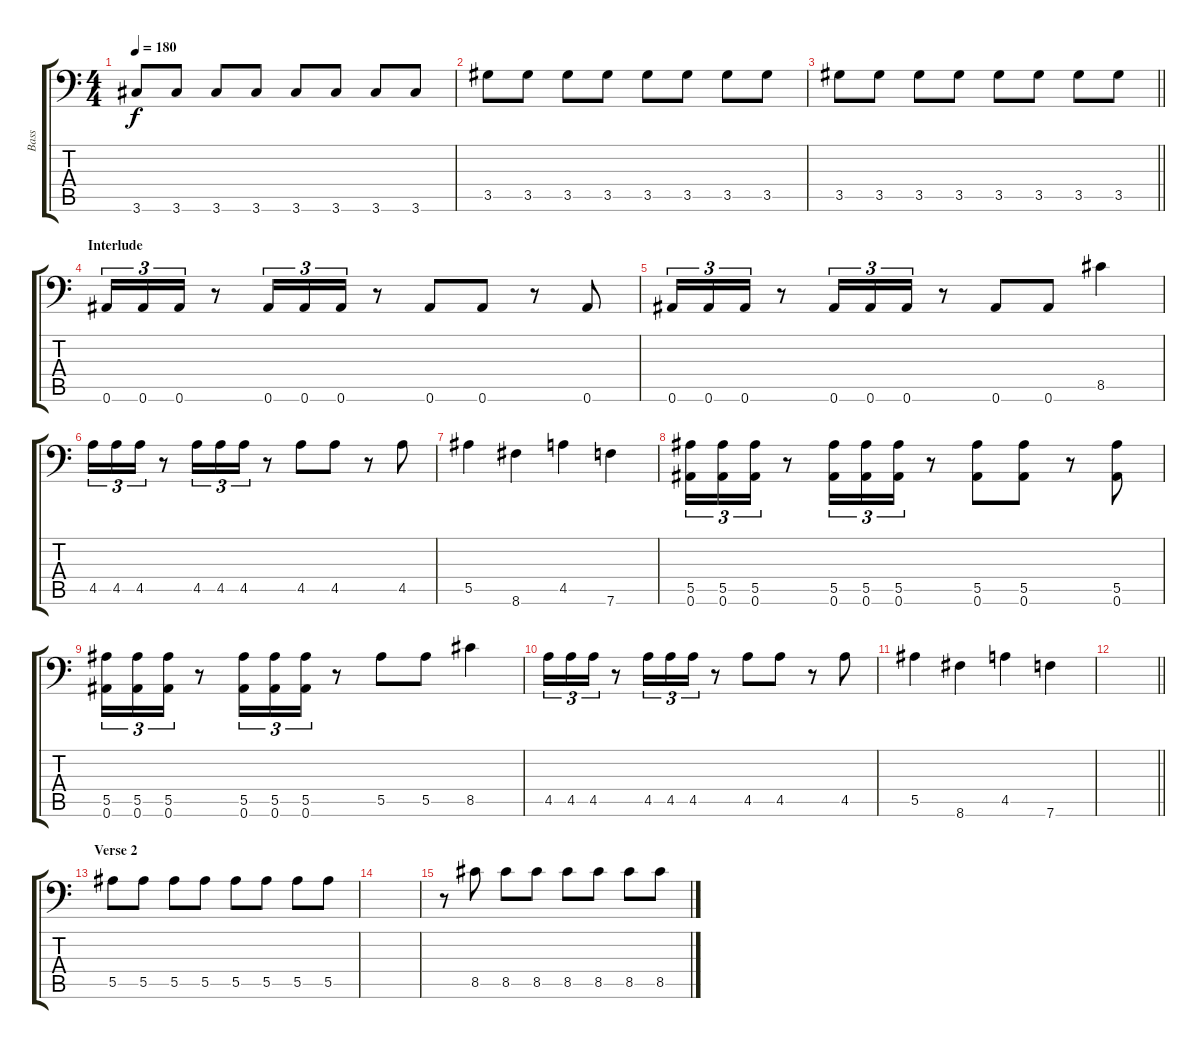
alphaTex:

\track ("Bass" "Bass") {instrument electricbasspick}
\staff {score tabs}
\tuning (C4 G3 Eb3 Bb2 F2 Bb1) {hide}
\ts (4 4)
\tempo 180
\clef f4
\ks c
3.6.8{dy f} 3.6.8 3.6.8 3.6.8 3.6.8 3.6.8 3.6.8 3.6.8 |
3.5.8 3.5.8 3.5.8 3.5.8 3.5.8 3.5.8 3.5.8 3.5.8 |
\barLineRight lightlight
3.5.8 3.5.8 3.5.8 3.5.8 3.5.8 3.5.8 3.5.8 3.5.8 |
\section ("" "Interlude")
0.6.16{tu (3 2)} 0.6.16{tu (3 2)} 0.6.16{tu (3 2)} r.8 0.6.16{tu (3 2)} 0.6.16{tu (3 2)} 0.6.16{tu (3 2)} r.8 0.6.8 0.6.8 r.8 0.6.8 |
0.6.16{tu (3 2)} 0.6.16{tu (3 2)} 0.6.16{tu (3 2)} r.8 0.6.16{tu (3 2)} 0.6.16{tu (3 2)} 0.6.16{tu (3 2)} r.8 0.6.8 0.6.8 8.5.4 |
4.5.16{tu (3 2)} 4.5.16{tu (3 2)} 4.5.16{tu (3 2)} r.8 4.5.16{tu (3 2)} 4.5.16{tu (3 2)} 4.5.16{tu (3 2)} r.8 4.5.8 4.5.8 r.8 4.5.8 |
5.5.4 8.6.4 4.5.4 7.6.4 |
(5.5 0.6).16{tu (3 2)} (5.5 0.6).16{tu (3 2)} (5.5 0.6).16{tu (3 2)} r.8 (5.5 0.6).16{tu (3 2)} (5.5 0.6).16{tu (3 2)} (5.5 0.6).16{tu (3 2)} r.8 (5.5 0.6).8 (5.5 0.6).8 r.8 (5.5 0.6).8 |
(5.5 0.6).16{tu (3 2)} (5.5 0.6).16{tu (3 2)} (5.5 0.6).16{tu (3 2)} r.8 (5.5 0.6).16{tu (3 2)} (5.5 0.6).16{tu (3 2)} (5.5 0.6).16{tu (3 2)} r.8 5.5.8 5.5.8 8.5.4 |
4.5.16{tu (3 2)} 4.5.16{tu (3 2)} 4.5.16{tu (3 2)} r.8 4.5.16{tu (3 2)} 4.5.16{tu (3 2)} 4.5.16{tu (3 2)} r.8 4.5.8 4.5.8 r.8 4.5.8 |
5.5.4 8.6.4 4.5.4 7.6.4 |
\barLineRight lightlight
|
\section ("" "Verse 2")
5.5.8 5.5.8 5.5.8 5.5.8 5.5.8 5.5.8 5.5.8 5.5.8 |
|
r.8 8.5.8 8.5.8 8.5.8 8.5.8 8.5.8 8.5.8 8.5.8
